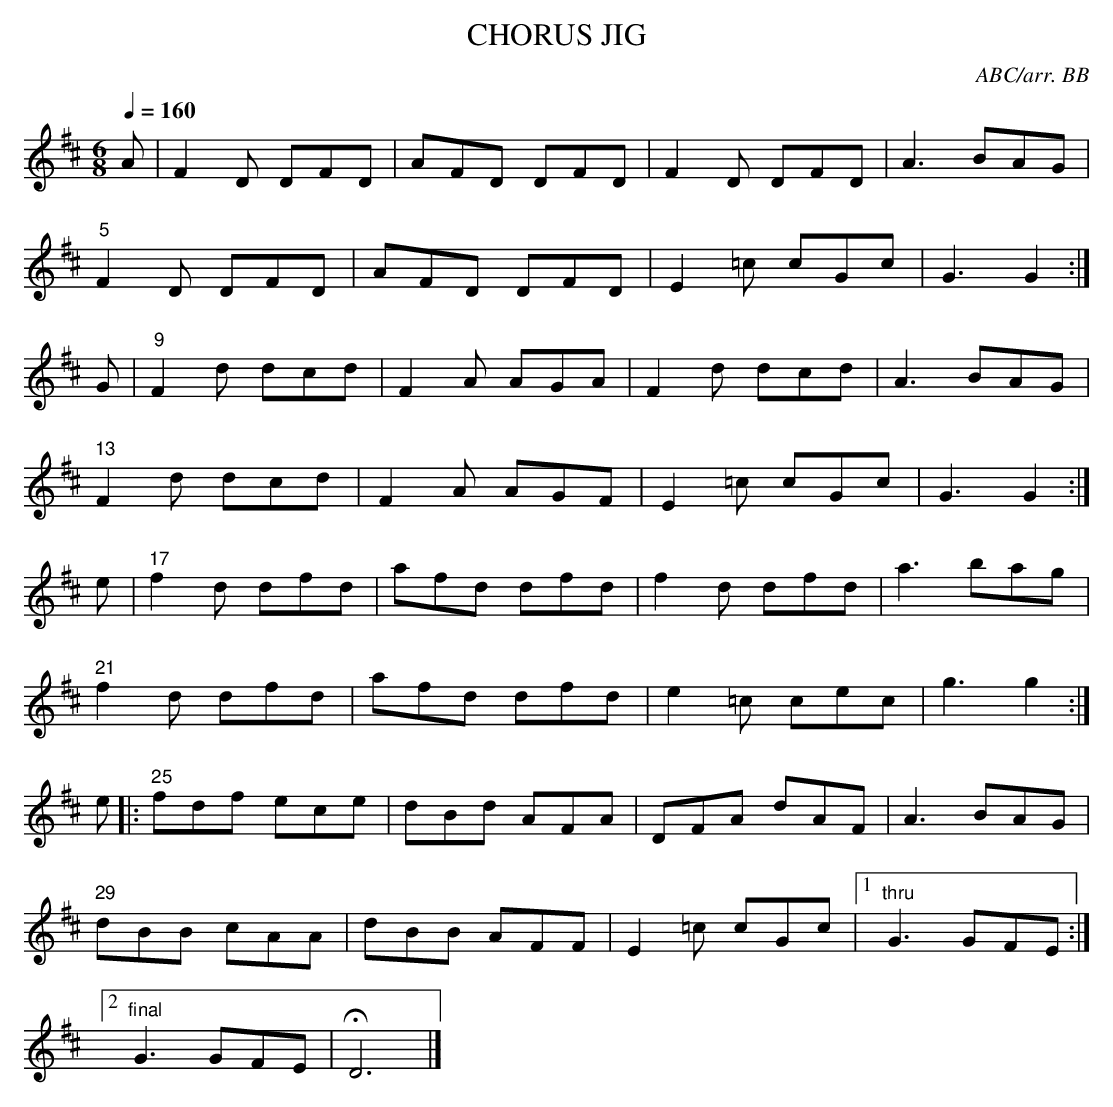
X:1
T:CHORUS JIG
C:ABC/arr. BB
L:1/8
M:6/8
Q:1/4=160
K:D
A|F2D DFD|AFD DFD|F2D DFD|A3 BAG|
"5"F2D DFD|AFD DFD|E2=c cGc|G3 G2 :|
G|"9"F2d dcd|F2A AGA|F2d dcd|A3 BAG|
"13"F2d dcd|F2A AGF|E2=c cGc|G3 G2 :|
e|"17"f2d dfd|afd dfd|f2d dfd|a3 bag|
"21"f2d dfd|afd dfd|e2=c cec|g3 g2 :|
e|: "25"fdf ece|dBd AFA|DFA dAF|A3 BAG|
"29"dBB cAA|dBB AFF|E2=c cGc|1 "thru"G3 GFE :|
[2 "final"G3 GFE|HD6|]
